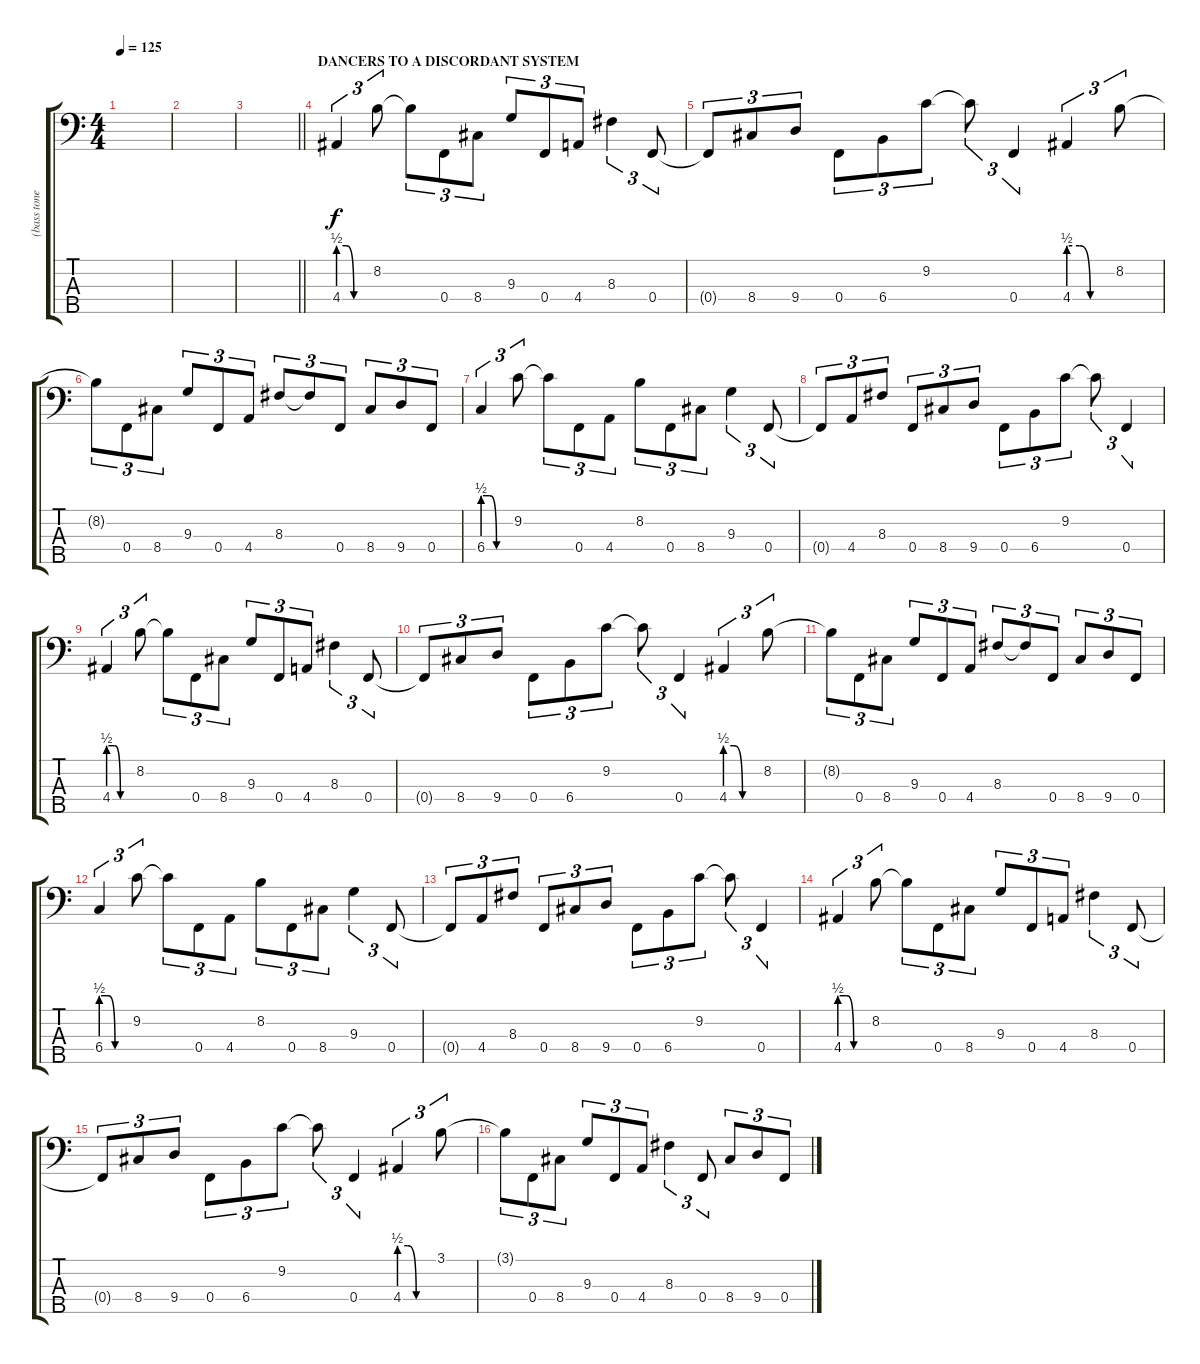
\track ("(bass tone)" "(bass tone") {instrument electricbasspick}
\staff {score tabs}
\tuning (Ab2 Eb2 Bb1 F1 C1) {hide}
\ts (4 4)
\tempo 125
\clef f4
\ks c
|
|
\barLineRight lightlight
|
\section ("" "DANCERS TO A DISCORDANT SYSTEM")
4.4{be (custom 0 2 15 2 30 0 60 0)}.4{tu (3 2)} 8.2.8{tu (3 2)} 8.2{t}.8{tu (3 2)} 0.4.8{tu (3 2)} 8.4.8{tu (3 2)} 9.3.8{tu (3 2)} 0.4.8{tu (3 2)} 4.4.8{tu (3 2)} 8.3.4{tu (3 2)} 0.4.8{tu (3 2)} |
0.4{t}.8{tu (3 2)} 8.4.8{tu (3 2)} 9.4.8{tu (3 2)} 0.4.8{tu (3 2)} 6.4.8{tu (3 2)} 9.2.8{tu (3 2)} 9.2{t}.8{tu (3 2)} 0.4.4{tu (3 2)} 4.4{be (custom 0 2 15 2 30 0 60 0)}.4{tu (3 2)} 8.2.8{tu (3 2)} |
8.2{t}.8{tu (3 2)} 0.4.8{tu (3 2)} 8.4.8{tu (3 2)} 9.3.8{tu (3 2)} 0.4.8{tu (3 2)} 4.4.8{tu (3 2)} 8.3.8{tu (3 2)} 8.3{t}.8{tu (3 2)} 0.4.8{tu (3 2)} 8.4.8{tu (3 2)} 9.4.8{tu (3 2)} 0.4.8{tu (3 2)} |
6.4{be (custom 0 2 15 2 30 0 60 0)}.4{tu (3 2)} 9.2.8{tu (3 2)} 9.2{t}.8{tu (3 2)} 0.4.8{tu (3 2)} 4.4.8{tu (3 2)} 8.2.8{tu (3 2)} 0.4.8{tu (3 2)} 8.4.8{tu (3 2)} 9.3.4{tu (3 2)} 0.4.8{tu (3 2)} |
0.4{t}.8{tu (3 2)} 4.4.8{tu (3 2)} 8.3.8{tu (3 2)} 0.4.8{tu (3 2)} 8.4.8{tu (3 2)} 9.4.8{tu (3 2)} 0.4.8{tu (3 2)} 6.4.8{tu (3 2)} 9.2.8{tu (3 2)} 9.2{t}.8{tu (3 2)} 0.4.4{tu (3 2)} |
4.4{be (custom 0 2 15 2 30 0 60 0)}.4{tu (3 2)} 8.2.8{tu (3 2)} 8.2{t}.8{tu (3 2)} 0.4.8{tu (3 2)} 8.4.8{tu (3 2)} 9.3.8{tu (3 2)} 0.4.8{tu (3 2)} 4.4.8{tu (3 2)} 8.3.4{tu (3 2)} 0.4.8{tu (3 2)} |
0.4{t}.8{tu (3 2)} 8.4.8{tu (3 2)} 9.4.8{tu (3 2)} 0.4.8{tu (3 2)} 6.4.8{tu (3 2)} 9.2.8{tu (3 2)} 9.2{t}.8{tu (3 2)} 0.4.4{tu (3 2)} 4.4{be (custom 0 2 15 2 30 0 60 0)}.4{tu (3 2)} 8.2.8{tu (3 2)} |
8.2{t}.8{tu (3 2)} 0.4.8{tu (3 2)} 8.4.8{tu (3 2)} 9.3.8{tu (3 2)} 0.4.8{tu (3 2)} 4.4.8{tu (3 2)} 8.3.8{tu (3 2)} 8.3{t}.8{tu (3 2)} 0.4.8{tu (3 2)} 8.4.8{tu (3 2)} 9.4.8{tu (3 2)} 0.4.8{tu (3 2)} |
6.4{be (custom 0 2 15 2 30 0 60 0)}.4{tu (3 2)} 9.2.8{tu (3 2)} 9.2{t}.8{tu (3 2)} 0.4.8{tu (3 2)} 4.4.8{tu (3 2)} 8.2.8{tu (3 2)} 0.4.8{tu (3 2)} 8.4.8{tu (3 2)} 9.3.4{tu (3 2)} 0.4.8{tu (3 2)} |
0.4{t}.8{tu (3 2)} 4.4.8{tu (3 2)} 8.3.8{tu (3 2)} 0.4.8{tu (3 2)} 8.4.8{tu (3 2)} 9.4.8{tu (3 2)} 0.4.8{tu (3 2)} 6.4.8{tu (3 2)} 9.2.8{tu (3 2)} 9.2{t}.8{tu (3 2)} 0.4.4{tu (3 2)} |
4.4{be (custom 0 2 15 2 30 0 60 0)}.4{tu (3 2)} 8.2.8{tu (3 2)} 8.2{t}.8{tu (3 2)} 0.4.8{tu (3 2)} 8.4.8{tu (3 2)} 9.3.8{tu (3 2)} 0.4.8{tu (3 2)} 4.4.8{tu (3 2)} 8.3.4{tu (3 2)} 0.4.8{tu (3 2)} |
0.4{t}.8{tu (3 2)} 8.4.8{tu (3 2)} 9.4.8{tu (3 2)} 0.4.8{tu (3 2)} 6.4.8{tu (3 2)} 9.2.8{tu (3 2)} 9.2{t}.8{tu (3 2)} 0.4.4{tu (3 2)} 4.4{be (custom 0 2 15 2 30 0 60 0)}.4{tu (3 2)} 3.1.8{tu (3 2)} |
3.1{t}.8{tu (3 2)} 0.4.8{tu (3 2)} 8.4.8{tu (3 2)} 9.3.8{tu (3 2)} 0.4.8{tu (3 2)} 4.4.8{tu (3 2)} 8.3.4{tu (3 2)} 0.4.8{tu (3 2)} 8.4.8{tu (3 2)} 9.4.8{tu (3 2)} 0.4.8{tu (3 2)}
